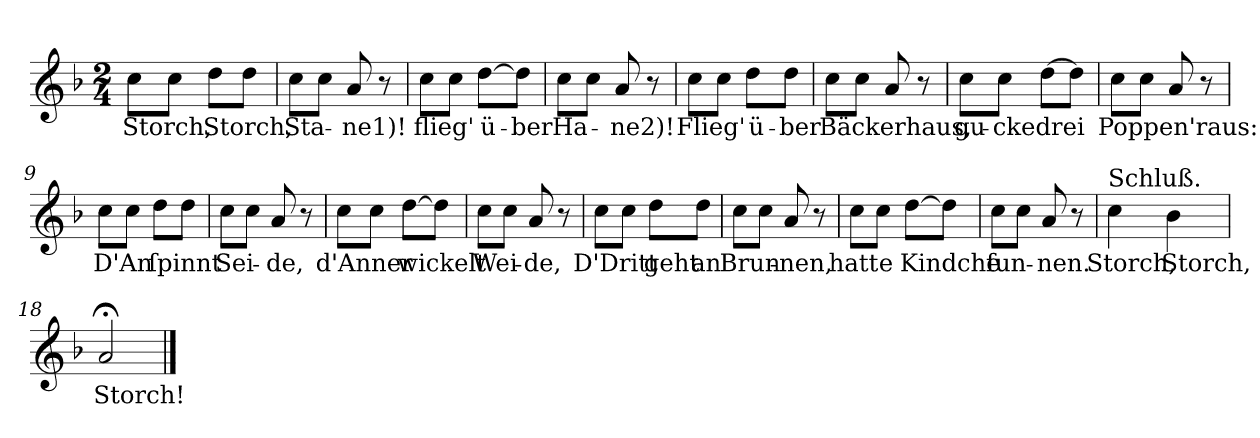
**kern	**text
*part1	*part1
*staff1	*staff1
*k[b-]	*
*F:	*
*M2/4	*
=1	=1
8ccL	Storch,
8ccJ	.
8ddL	Storch,
8ddJ	.
=2	=2
8ccL	Sta-
8ccJ	.
8a	-ne1)!
8r	.
=3	=3
8ccL	flieg'
8ccJ	.
[8ddL	ü-
8ddJ]	-ber
=4	=4
8ccL	Ha-
8ccJ	.
8a	-ne2)!
8r	.
=5	=5
8ccL	Flieg'
8ccJ	.
8ddL	ü-
8ddJ	-ber
=6	=6
8ccL	Bäckerhaus,
8ccJ	.
8a	.
8r	.
=7	=7
8ccL	gu-
8ccJ	-cke
[8ddL	drei
8ddJ]	.
=8	=8
8ccL	Poppen'raus:
8ccJ	.
8a	.
8r	.
=9	=9
8ccL	D'An
8ccJ	.
8ddL	ſpinnt
8ddJ	.
=10	=10
8ccL	Sei-
8ccJ	.
8a	-de,
8r	.
=11	=11
8ccL	d'Anner
8ccJ	.
[8ddL	wickelt
8ddJ]	.
=12	=12
8ccL	Wei-
8ccJ	.
8a	-de,
8r	.
=13	=13
8ccL	D'Dritt
8ccJ	.
8ddL	geht
8ddJ	an
=14	=14
8ccL	Brun-
8ccJ	.
8a	-nen,
8r	.
=15	=15
8ccL	hatt
8ccJ	e
[8ddL	Kindche
8ddJ]	.
=16	=16
8ccL	ſun-
8ccJ	.
8a	-nen.
8r	.
=17	=17
!LO:TX:a:t=Schluß.	!
4cc	Storch,
4b-	Storch,
=18	=18
2a;<	Storch!
==	==
*-	*-
